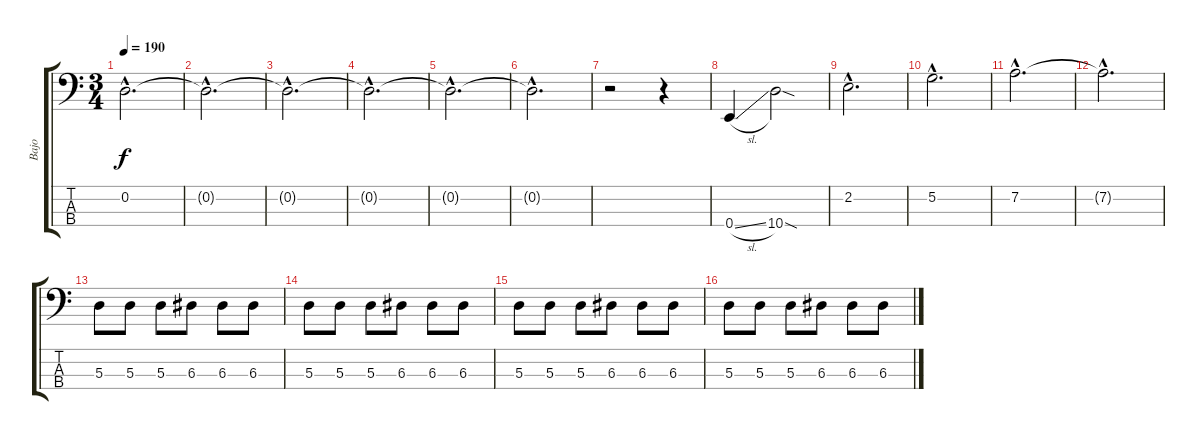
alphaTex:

\track ("Bajo" "Bajo") {instrument electricbassfinger}
\staff {score tabs}
\tuning (G2 D2 A1 E1) {hide}
\ts (3 4)
\tempo 190
\clef f4
\ks c
0.2{hac}.2{d dy f} |
0.2{hac t}.2{d} |
0.2{hac t}.2{d} |
0.2{hac t}.2{d} |
0.2{hac t}.2{d} |
0.2{hac t}.2{d} |
r.2 r.4 |
0.4{sl}.4 10.4{sod}.2 |
2.2{hac}.2{d} |
5.2{hac}.2{d} |
7.2{hac}.2{d} |
7.2{hac t}.2{d} |
5.3.8 5.3.8 5.3.8 6.3.8 6.3.8 6.3.8 |
5.3.8 5.3.8 5.3.8 6.3.8 6.3.8 6.3.8 |
5.3.8 5.3.8 5.3.8 6.3.8 6.3.8 6.3.8 |
5.3.8 5.3.8 5.3.8 6.3.8 6.3.8 6.3.8
